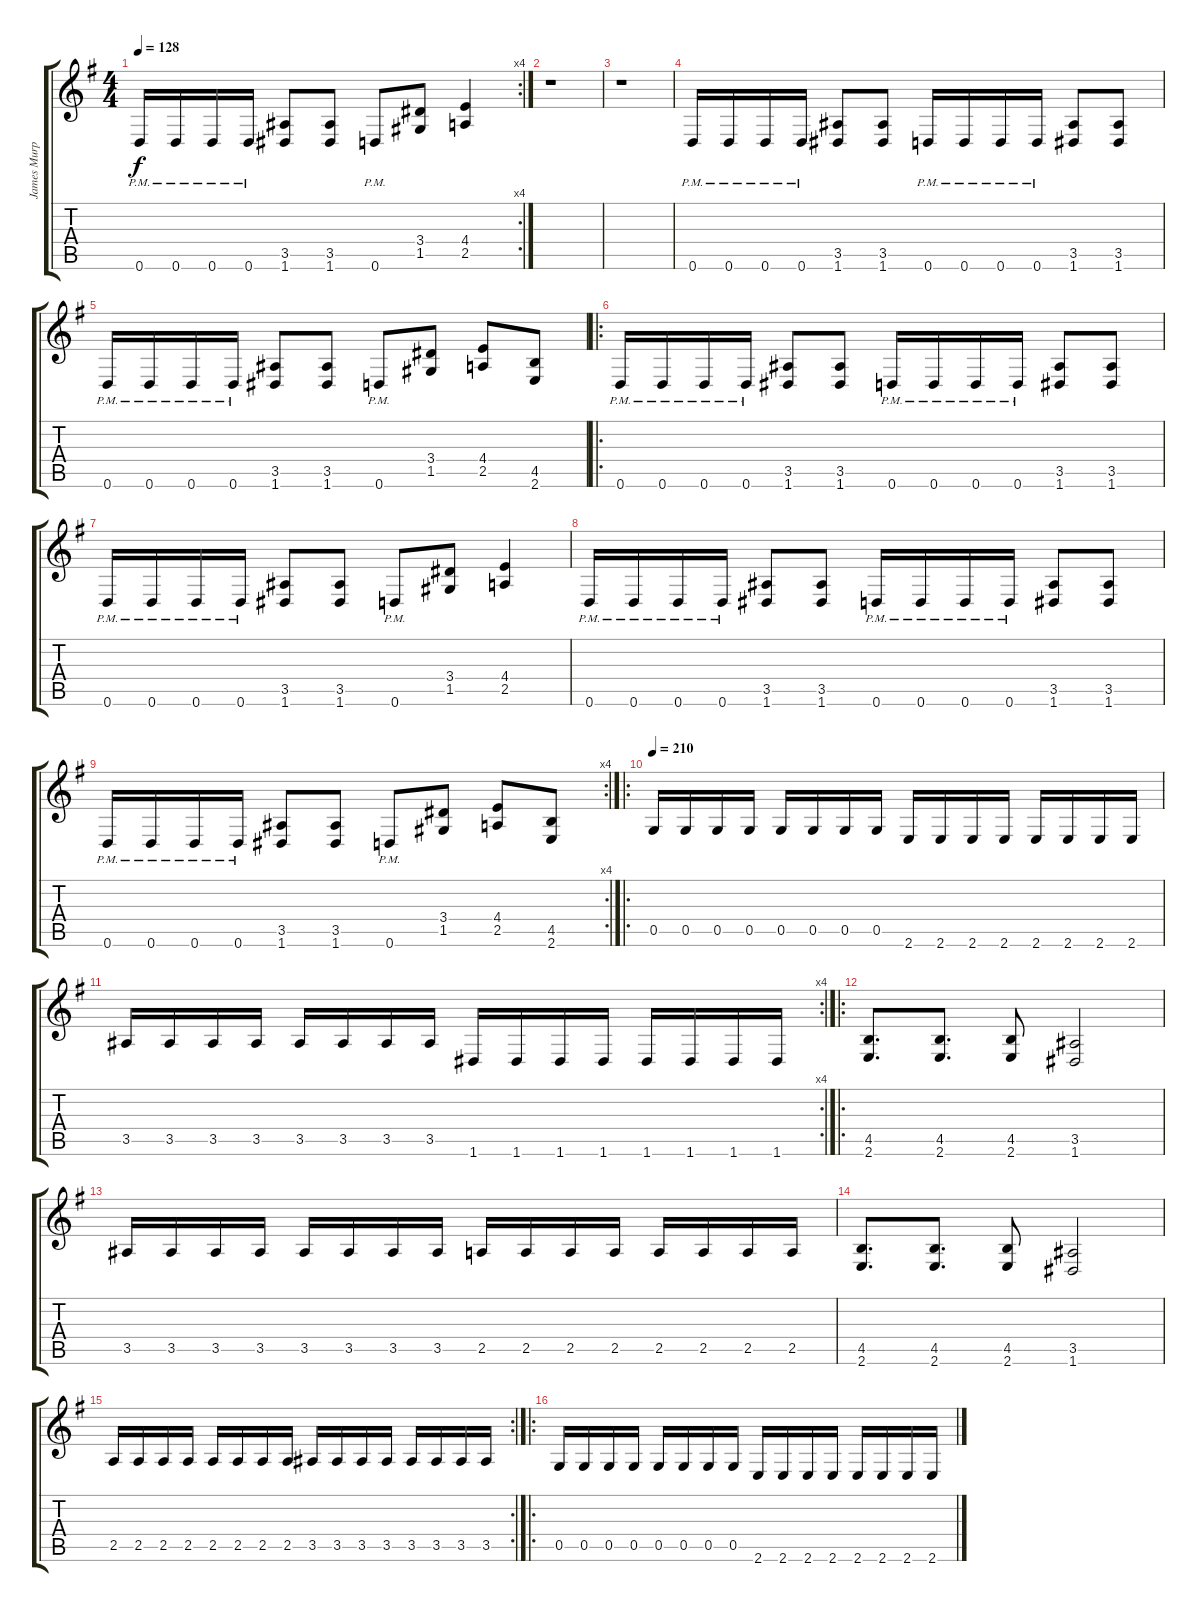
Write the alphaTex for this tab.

\track ("James Murphy" "James Murp") {instrument distortionguitar}
\staff {score tabs}
\tuning (D4 A3 F3 C3 G2 D2) {hide}
\rc 4
\ts (4 4)
\tempo 128
\clef g2
\ks g
0.6{pm}.16{dy f} 0.6{pm}.16 0.6{pm}.16 0.6{pm}.16 (3.5 1.6).8 (3.5 1.6).8 0.6{pm}.8 (3.4 1.5).8 (4.4 2.5).4 |
r.1 |
r.1 |
0.6{pm}.16 0.6{pm}.16 0.6{pm}.16 0.6{pm}.16 (3.5 1.6).8 (3.5 1.6).8 0.6{pm}.16 0.6{pm}.16 0.6{pm}.16 0.6{pm}.16 (3.5 1.6).8 (3.5 1.6).8 |
0.6{pm}.16 0.6{pm}.16 0.6{pm}.16 0.6{pm}.16 (3.5 1.6).8 (3.5 1.6).8 0.6{pm}.8 (3.4 1.5).8 (4.4 2.5).8 (4.5 2.6).8 |
\ro
0.6{pm}.16 0.6{pm}.16 0.6{pm}.16 0.6{pm}.16 (3.5 1.6).8 (3.5 1.6).8 0.6{pm}.16 0.6{pm}.16 0.6{pm}.16 0.6{pm}.16 (3.5 1.6).8 (3.5 1.6).8 |
0.6{pm}.16 0.6{pm}.16 0.6{pm}.16 0.6{pm}.16 (3.5 1.6).8 (3.5 1.6).8 0.6{pm}.8 (3.4 1.5).8 (4.4 2.5).4 |
0.6{pm}.16 0.6{pm}.16 0.6{pm}.16 0.6{pm}.16 (3.5 1.6).8 (3.5 1.6).8 0.6{pm}.16 0.6{pm}.16 0.6{pm}.16 0.6{pm}.16 (3.5 1.6).8 (3.5 1.6).8 |
\rc 4
0.6{pm}.16 0.6{pm}.16 0.6{pm}.16 0.6{pm}.16 (3.5 1.6).8 (3.5 1.6).8 0.6{pm}.8 (3.4 1.5).8 (4.4 2.5).8 (4.5 2.6).8 |
\ro
\tempo 210
0.5.16 0.5.16 0.5.16 0.5.16 0.5.16 0.5.16 0.5.16 0.5.16 2.6.16 2.6.16 2.6.16 2.6.16 2.6.16 2.6.16 2.6.16 2.6.16 |
\rc 4
3.5.16 3.5.16 3.5.16 3.5.16 3.5.16 3.5.16 3.5.16 3.5.16 1.6.16 1.6.16 1.6.16 1.6.16 1.6.16 1.6.16 1.6.16 1.6.16 |
\ro
(4.5 2.6).8{d} (4.5 2.6).8{d} (4.5 2.6).8 (3.5 1.6).2 |
3.5.16 3.5.16 3.5.16 3.5.16 3.5.16 3.5.16 3.5.16 3.5.16 2.5.16 2.5.16 2.5.16 2.5.16 2.5.16 2.5.16 2.5.16 2.5.16 |
(4.5 2.6).8{d} (4.5 2.6).8{d} (4.5 2.6).8 (3.5 1.6).2 |
\rc 2
2.5.16 2.5.16 2.5.16 2.5.16 2.5.16 2.5.16 2.5.16 2.5.16 3.5.16 3.5.16 3.5.16 3.5.16 3.5.16 3.5.16 3.5.16 3.5.16 |
\ro
0.5.16 0.5.16 0.5.16 0.5.16 0.5.16 0.5.16 0.5.16 0.5.16 2.6.16 2.6.16 2.6.16 2.6.16 2.6.16 2.6.16 2.6.16 2.6.16
